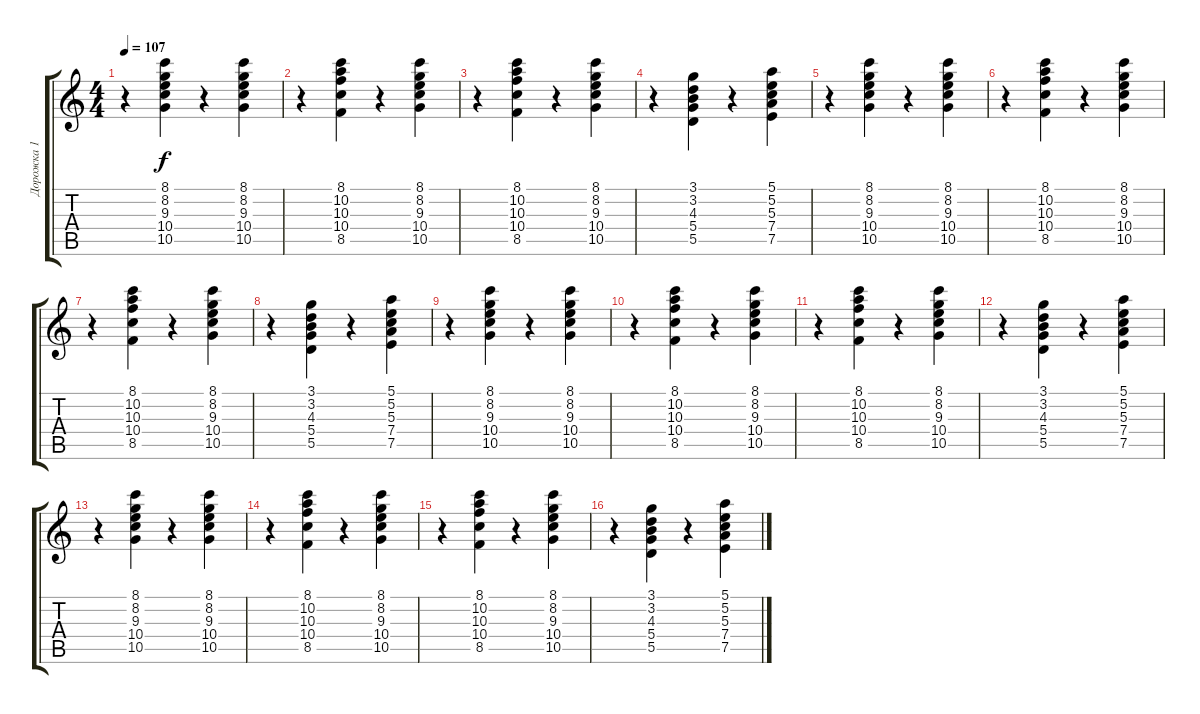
\track ("Дорожка 1" "Дорожка 1") {instrument electricguitarmuted}
\staff {score tabs}
\tuning (E4 B3 G3 D3 A2 E2) {hide}
\ts (4 4)
\tempo 107
\clef g2
\ks c
r.4{dy f} (8.1 8.2 9.3 10.4 10.5).4 r.4 (8.1 8.2 9.3 10.4 10.5).4 |
r.4 (8.1 10.2 10.3 10.4 8.5).4 r.4 (8.1 8.2 9.3 10.4 10.5).4 |
r.4 (8.1 10.2 10.3 10.4 8.5).4 r.4 (8.1 8.2 9.3 10.4 10.5).4 |
r.4 (3.1 3.2 4.3 5.4 5.5).4 r.4 (5.1 5.2 5.3 7.4 7.5).4 |
r.4 (8.1 8.2 9.3 10.4 10.5).4 r.4 (8.1 8.2 9.3 10.4 10.5).4 |
r.4 (8.1 10.2 10.3 10.4 8.5).4 r.4 (8.1 8.2 9.3 10.4 10.5).4 |
r.4 (8.1 10.2 10.3 10.4 8.5).4 r.4 (8.1 8.2 9.3 10.4 10.5).4 |
r.4 (3.1 3.2 4.3 5.4 5.5).4 r.4 (5.1 5.2 5.3 7.4 7.5).4 |
r.4 (8.1 8.2 9.3 10.4 10.5).4 r.4 (8.1 8.2 9.3 10.4 10.5).4 |
r.4 (8.1 10.2 10.3 10.4 8.5).4 r.4 (8.1 8.2 9.3 10.4 10.5).4 |
r.4 (8.1 10.2 10.3 10.4 8.5).4 r.4 (8.1 8.2 9.3 10.4 10.5).4 |
r.4 (3.1 3.2 4.3 5.4 5.5).4 r.4 (5.1 5.2 5.3 7.4 7.5).4 |
r.4 (8.1 8.2 9.3 10.4 10.5).4 r.4 (8.1 8.2 9.3 10.4 10.5).4 |
r.4 (8.1 10.2 10.3 10.4 8.5).4 r.4 (8.1 8.2 9.3 10.4 10.5).4 |
r.4 (8.1 10.2 10.3 10.4 8.5).4 r.4 (8.1 8.2 9.3 10.4 10.5).4 |
r.4 (3.1 3.2 4.3 5.4 5.5).4 r.4 (5.1 5.2 5.3 7.4 7.5).4
